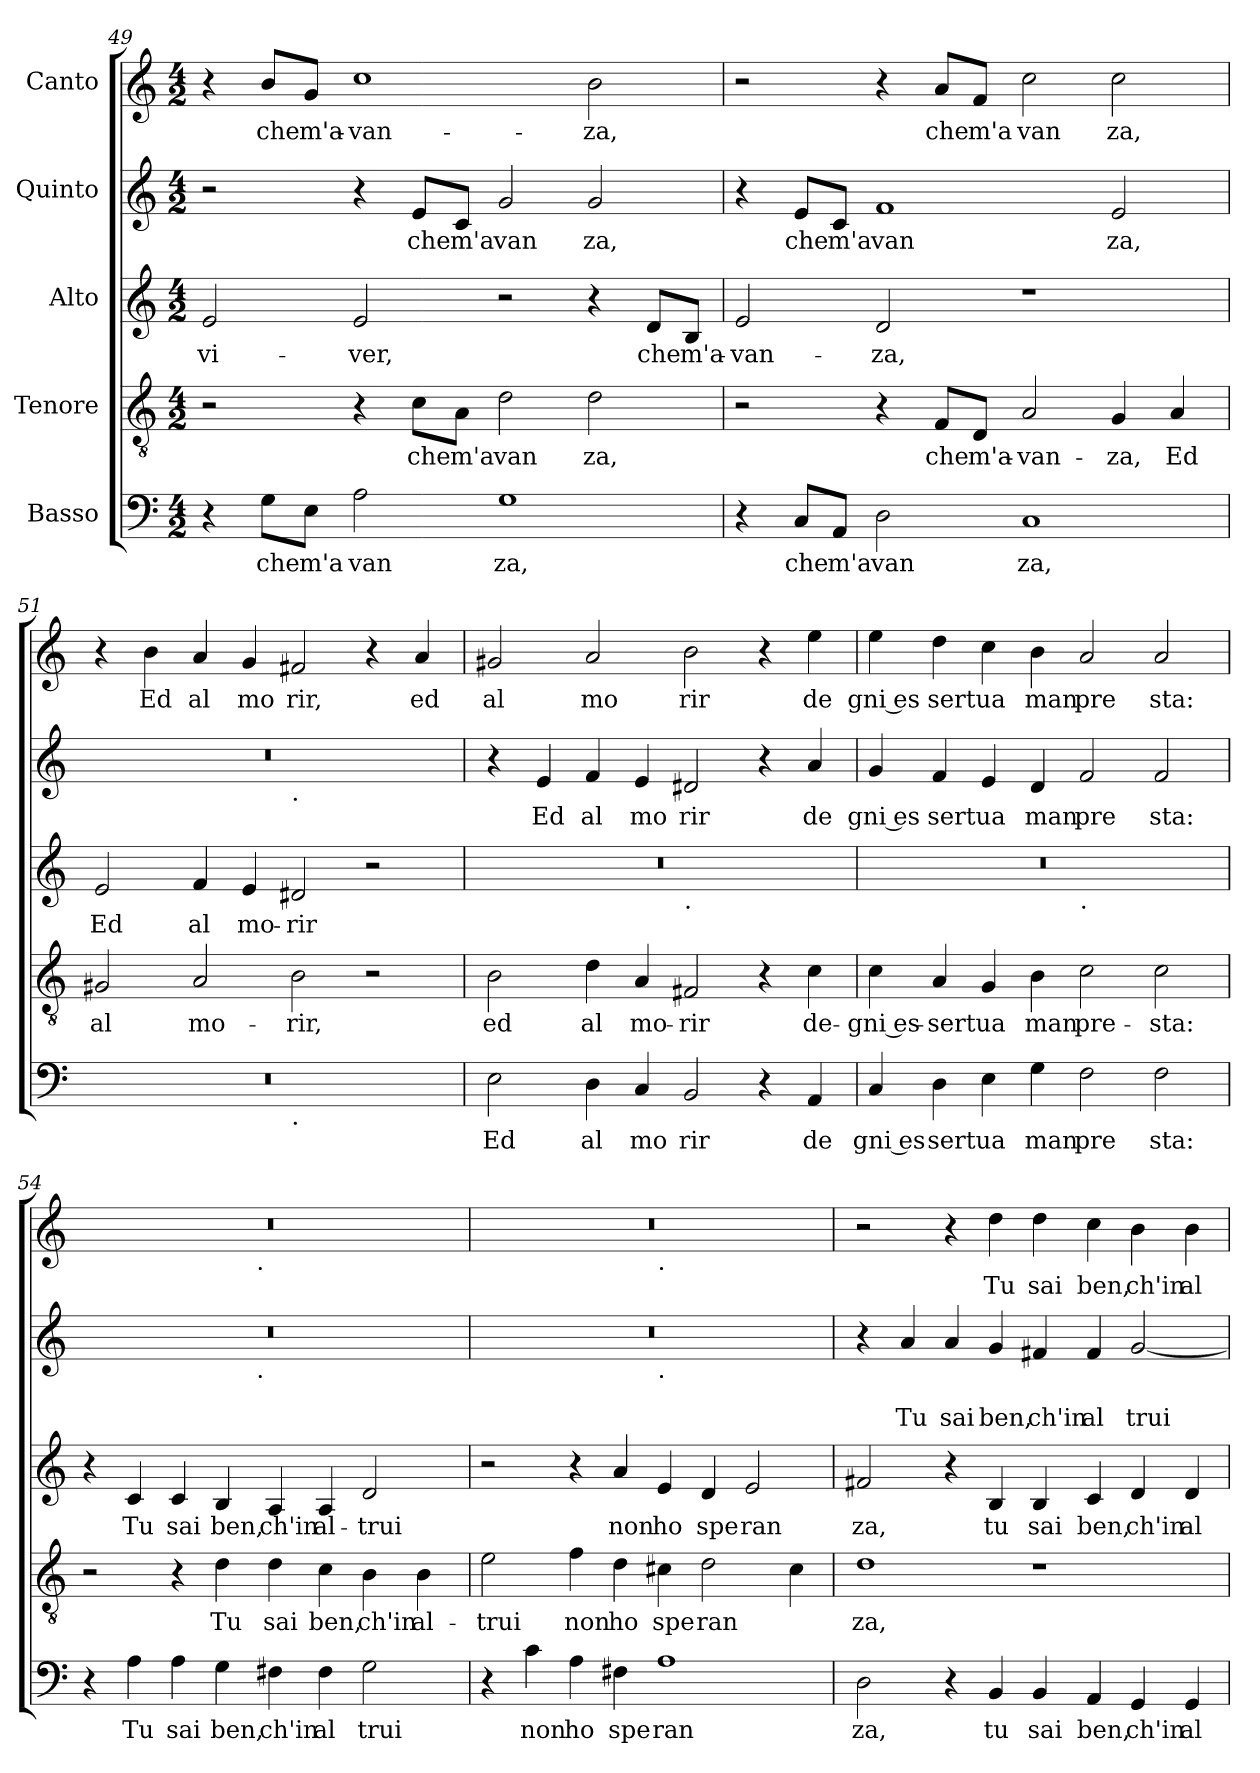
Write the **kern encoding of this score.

**kern	**text	**kern	**text	**kern	**text	**kern	**text	**text	**kern	**text
*part5	*part5	*part4	*part4	*part3	*part3	*part2	*part2	*part2	*part1	*part1
*staff5	*staff5	*staff4	*staff4	*staff3	*staff3	*staff2	*staff2	*staff2	*staff1	*staff1
*I"Basso	*	*I"Tenore	*	*I"Alto	*	*I"Quinto	*	*	*I"Canto	*
!!LO:LB:g=z
*clefF4	*	*clefGv2	*	*clefG2	*	*clefG2	*	*	*clefG2	*
*k[]	*	*k[]	*	*k[]	*	*k[]	*	*	*k[]	*
*M4/2	*	*M4/2	*	*M4/2	*	*M4/2	*	*	*M4/2	*
=49	=49	=49	=49	=49	=49	=49	=49	=49	=49	=49
4r	.	2r	.	2e/	vi-	2r	.	.	4r	.
8G\L	che	.	.	.	.	.	.	.	8b/L	che
8E\J	m'a	.	.	.	.	.	.	.	8g/J	m'a-
2A\	van	4r	.	2e/	-ver,	4r	.	.	1cc	-van-
.	.	8c\L	che	.	.	8e/L	che	.	.	.
.	.	8A\J	m'a	.	.	8c/J	m'a	.	.	.
1G	za,	2d\	van	2r	.	2g/	van	.	.	.
.	.	2d\	za,	4r	.	2g/	za,	.	2b\	-za,
.	.	.	.	8d/L	che	.	.	.	.	.
.	.	.	.	8B/J	m'a-	.	.	.	.	.
=50	=50	=50	=50	=50	=50	=50	=50	=50	=50	=50
4r	.	2r	.	2e/	-van-	4r	.	.	2r	.
8C/L	che	.	.	.	.	8e/L	che	.	.	.
8AA/J	m'a	.	.	.	.	8c/J	m'a	.	.	.
2D\	van	4r	.	2d/	-za,	1f	van	.	4r	.
.	.	8F/L	che	.	.	.	.	.	8a/L	che
.	.	8D/J	m'a-	.	.	.	.	.	8f/J	m'a
1C	za,	2A/	-van-	1r	.	.	.	.	2cc\	van
.	.	4G/	-za,	.	.	2e/	za,	.	2cc\	za,
.	.	4A/	Ed	.	.	.	.	.	.	.
=51	=51	=51	=51	=51	=51	=51	=51	=51	=51	=51
*^	*	*	*	*	*	*^	*	*	*	*
0r	1ryy	.	2G#X/	al	2e/	Ed	0r	1ryy	.	.	4r	.
.	.	.	.	.	.	.	.	.	.	.	4b\	Ed
.	.	.	2A/	mo-	4f/	al	.	.	.	.	4a/	al
.	.	.	.	.	4e/	mo-	.	.	.	.	4g/	mo
!	!	!	!	!	!	!	!	!LO:TX:b:t=.	!	!	!	!
!	!LO:TX:b:t=.	!	!	!	!	!	!	!	!	!	!	!
.	1ryy	.	2B\	-rir,	2d#X/	-rir	.	1ryy	.	.	2f#X/	rir,
.	.	.	2r	.	2r	.	.	.	.	.	4r	.
.	.	.	.	.	.	.	.	.	.	.	4a/	ed
*v	*v	*	*	*	*	*	*v	*v	*	*	*	*
!!LO:PB:g=z
=52	=52	=52	=52	=52	=52	=52	=52	=52	=52	=52
*	*	*	*	*^	*	*	*	*	*	*
2E\	Ed	2B\	ed	0r	1ryy	.	4r	.	.	2g#X/	al
.	.	.	.	.	.	.	4e/	Ed	.	.	.
4D\	al	4d\	al	.	.	.	4f/	al	.	2a/	mo
4C/	mo	4A/	mo-	.	.	.	4e/	mo	.	.	.
!	!	!	!	!	!LO:TX:b:t=.	!	!	!	!	!	!
2BB/	rir	2F#X/	-rir	.	1ryy	.	2d#X/	rir	.	2b\	rir
4r	.	4r	.	.	.	.	4r	.	.	4r	.
4AA/	de	4c\	de-	.	.	.	4a/	de	.	4ee\	de
=53	=53	=53	=53	=53	=53	=53	=53	=53	=53	=53	=53
4C/	gni es	4c\	gni es-	0r	1ryy	.	4g/	gni es	.	4ee\	gni es
4D\	sertua	4A/	-sertua	.	.	.	4f/	sertua	.	4dd\	sertua
4E\	.	4G/	.	.	.	.	4e/	.	.	4cc\	.
4G\	man	4B\	man	.	.	.	4d/	man	.	4b\	man
!	!	!	!	!	!LO:TX:b:t=.	!	!	!	!	!	!
2F\	pre	2c\	pre-	.	1ryy	.	2f/	pre	.	2a/	pre
2F\	sta:	2c\	-sta:	.	.	.	2f/	sta:	.	2a/	sta:
*	*	*	*	*v	*v	*	*	*	*	*	*
=54	=54	=54	=54	=54	=54	=54	=54	=54	=54	=54
*	*	*	*	*	*	*^	*	*	*^	*
4r	.	2r	.	4r	.	0r	2ryy	.	.	0r	2ryy	.
4A\	Tu	.	.	4c/	Tu	.	.	.	.	.	.	.
4A\	sai	4r	.	4c/	sai	.	4...ryy	.	.	.	4...ryy	.
4G\	ben,	4d\	Tu	4B/	ben,	.	.	.	.	.	.	.
!	!	!	!	!	!	!	!	!	!	!	!LO:TX:b:t=.	!
!	!	!	!	!	!	!	!LO:TX:b:t=.	!	!	!	!	!
.	.	.	.	.	.	.	1ryy	.	.	.	1ryy	.
4F#X\	ch'in	4d\	sai	4A/	ch'in	.	.	.	.	.	.	.
4F#\	al	4c\	ben,	4A/	al-	.	.	.	.	.	.	.
2G\	trui	4B\	ch'in	2d/	-trui	.	.	.	.	.	.	.
.	.	4B\	al-	.	.	.	.	.	.	.	.	.
.	.	.	.	.	.	.	32ryy	.	.	.	32ryy	.
=55	=55	=55	=55	=55	=55	=55	=55	=55	=55	=55	=55	=55
4r	.	2e\	-trui	2r	.	0r	1ryy	.	.	0r	1ryy	.
4c\	non	.	.	.	.	.	.	.	.	.	.	.
4A\	ho	4f\	non	4r	.	.	.	.	.	.	.	.
4F#X\	spe	4d\	ho	4a/	non	.	.	.	.	.	.	.
!	!	!	!	!	!	!	!	!	!	!	!LO:TX:b:t=.	!
!	!	!	!	!	!	!	!LO:TX:b:t=.	!	!	!	!	!
1A	ran	4c#X\	spe	4e/	ho	.	1ryy	.	.	.	1ryy	.
.	.	2d\	ran	4d/	spe	.	.	.	.	.	.	.
.	.	.	.	2e/	ran	.	.	.	.	.	.	.
.	.	4c#\	.	.	.	.	.	.	.	.	.	.
*	*	*	*	*	*	*v	*v	*	*	*	*	*
*	*	*	*	*	*	*	*	*	*v	*v	*
!!LO:LB:g=z
=56	=56	=56	=56	=56	=56	=56	=56	=56	=56	=56
2D\	za,	1d	za,	2f#X/	za,	4r	.	.	2r	.
.	.	.	.	.	.	4a/	.	Tu	.	.
4r	.	.	.	4r	.	4a/	.	sai	4r	.
4BB/	tu	.	.	4B/	tu	4g/	.	ben,	4dd\	Tu
4BB/	sai	1r	.	4B/	sai	4f#X/	.	ch'in	4dd\	sai
4AA/	ben,	.	.	4c/	ben,	4f#/	.	al	4cc\	ben,
4GG/	ch'in	.	.	4d/	ch'in	[2g/	.	trui	4b\	ch'in
4GG/	al	.	.	4d/	al	.	.	.	4b\	al
=	=	=	=	=	=	=	=	=	=	=
*-	*-	*-	*-	*-	*-	*-	*-	*-	*-	*-
